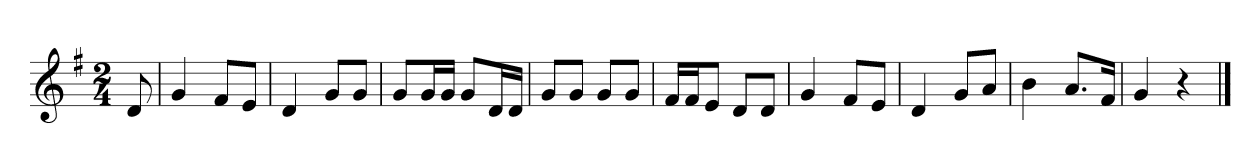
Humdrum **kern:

**kern
*part1
*staff1
*k[f#]
*M2/4
*MM120
=
8d
=1
4g
8f#L
8eJ
=2
4d
8gL
8gJ
=3
8gL
16gL
16gJJ
8gL
16dL
16dJJ
=4
8gL
8gJ
8gL
8gJ
=5
16f#LL
16f#J
8eJ
8dL
8dJ
=6
4g
8f#L
8eJ
=7
4d
8gL
8aJ
=8
4b
8.aL
16f#Jk
=9
4g
4r
==
*-
